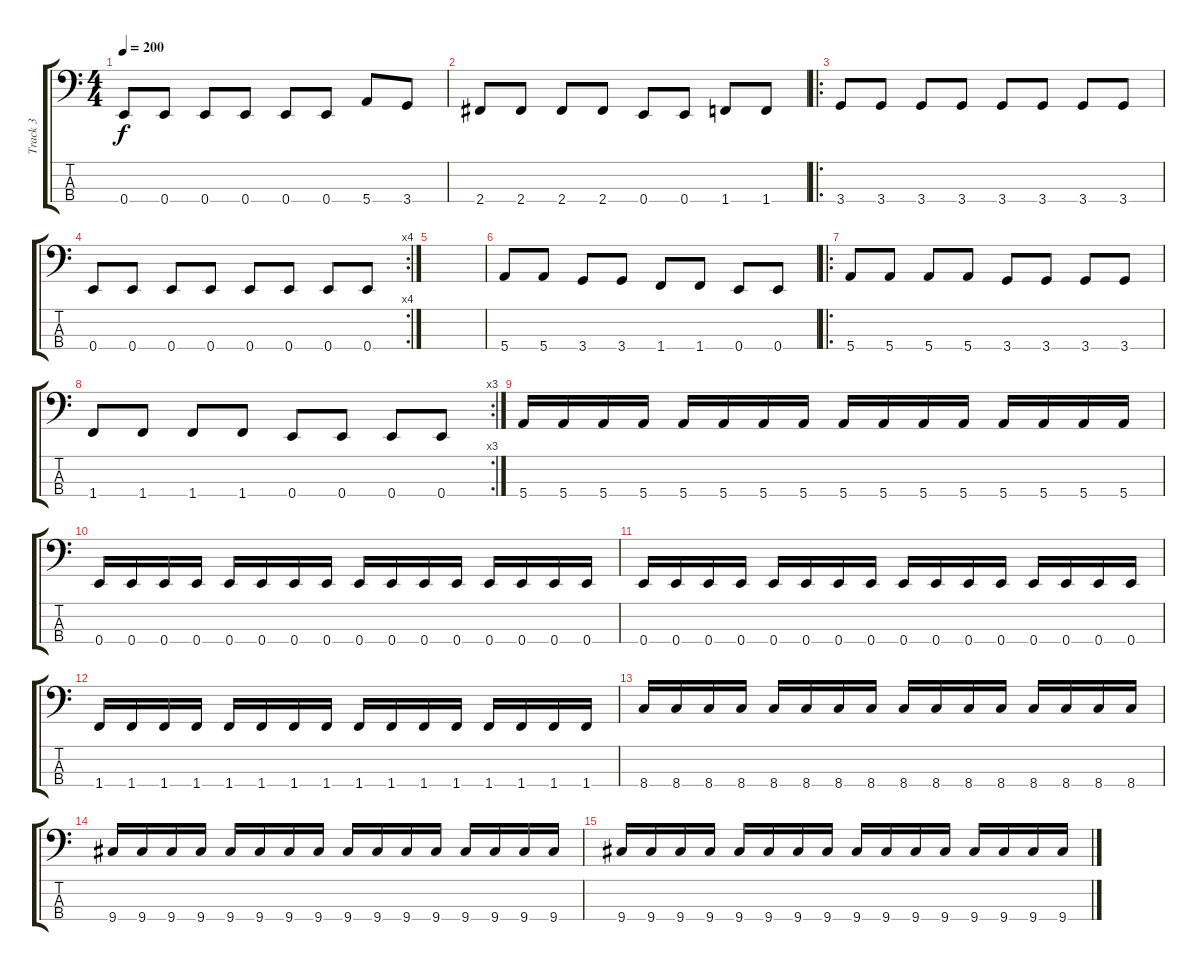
\track ("Track 3" "Track 3") {instrument electricbassfinger}
\staff {score tabs}
\tuning (G2 D2 A1 E1) {hide}
\ts (4 4)
\tempo 200
\clef f4
\ks c
0.4.8{dy f} 0.4.8 0.4.8 0.4.8 0.4.8 0.4.8 5.4.8 3.4.8 |
2.4.8 2.4.8 2.4.8 2.4.8 0.4.8 0.4.8 1.4.8 1.4.8 |
\ro
3.4.8 3.4.8 3.4.8 3.4.8 3.4.8 3.4.8 3.4.8 3.4.8 |
\rc 4
0.4.8 0.4.8 0.4.8 0.4.8 0.4.8 0.4.8 0.4.8 0.4.8 |
|
5.4.8 5.4.8 3.4.8 3.4.8 1.4.8 1.4.8 0.4.8 0.4.8 |
\ro
5.4.8 5.4.8 5.4.8 5.4.8 3.4.8 3.4.8 3.4.8 3.4.8 |
\rc 3
1.4.8 1.4.8 1.4.8 1.4.8 0.4.8 0.4.8 0.4.8 0.4.8 |
5.4.16 5.4.16 5.4.16 5.4.16 5.4.16 5.4.16 5.4.16 5.4.16 5.4.16 5.4.16 5.4.16 5.4.16 5.4.16 5.4.16 5.4.16 5.4.16 |
0.4.16 0.4.16 0.4.16 0.4.16 0.4.16 0.4.16 0.4.16 0.4.16 0.4.16 0.4.16 0.4.16 0.4.16 0.4.16 0.4.16 0.4.16 0.4.16 |
0.4.16 0.4.16 0.4.16 0.4.16 0.4.16 0.4.16 0.4.16 0.4.16 0.4.16 0.4.16 0.4.16 0.4.16 0.4.16 0.4.16 0.4.16 0.4.16 |
1.4.16 1.4.16 1.4.16 1.4.16 1.4.16 1.4.16 1.4.16 1.4.16 1.4.16 1.4.16 1.4.16 1.4.16 1.4.16 1.4.16 1.4.16 1.4.16 |
8.4.16 8.4.16 8.4.16 8.4.16 8.4.16 8.4.16 8.4.16 8.4.16 8.4.16 8.4.16 8.4.16 8.4.16 8.4.16 8.4.16 8.4.16 8.4.16 |
9.4.16 9.4.16 9.4.16 9.4.16 9.4.16 9.4.16 9.4.16 9.4.16 9.4.16 9.4.16 9.4.16 9.4.16 9.4.16 9.4.16 9.4.16 9.4.16 |
9.4.16 9.4.16 9.4.16 9.4.16 9.4.16 9.4.16 9.4.16 9.4.16 9.4.16 9.4.16 9.4.16 9.4.16 9.4.16 9.4.16 9.4.16 9.4.16
